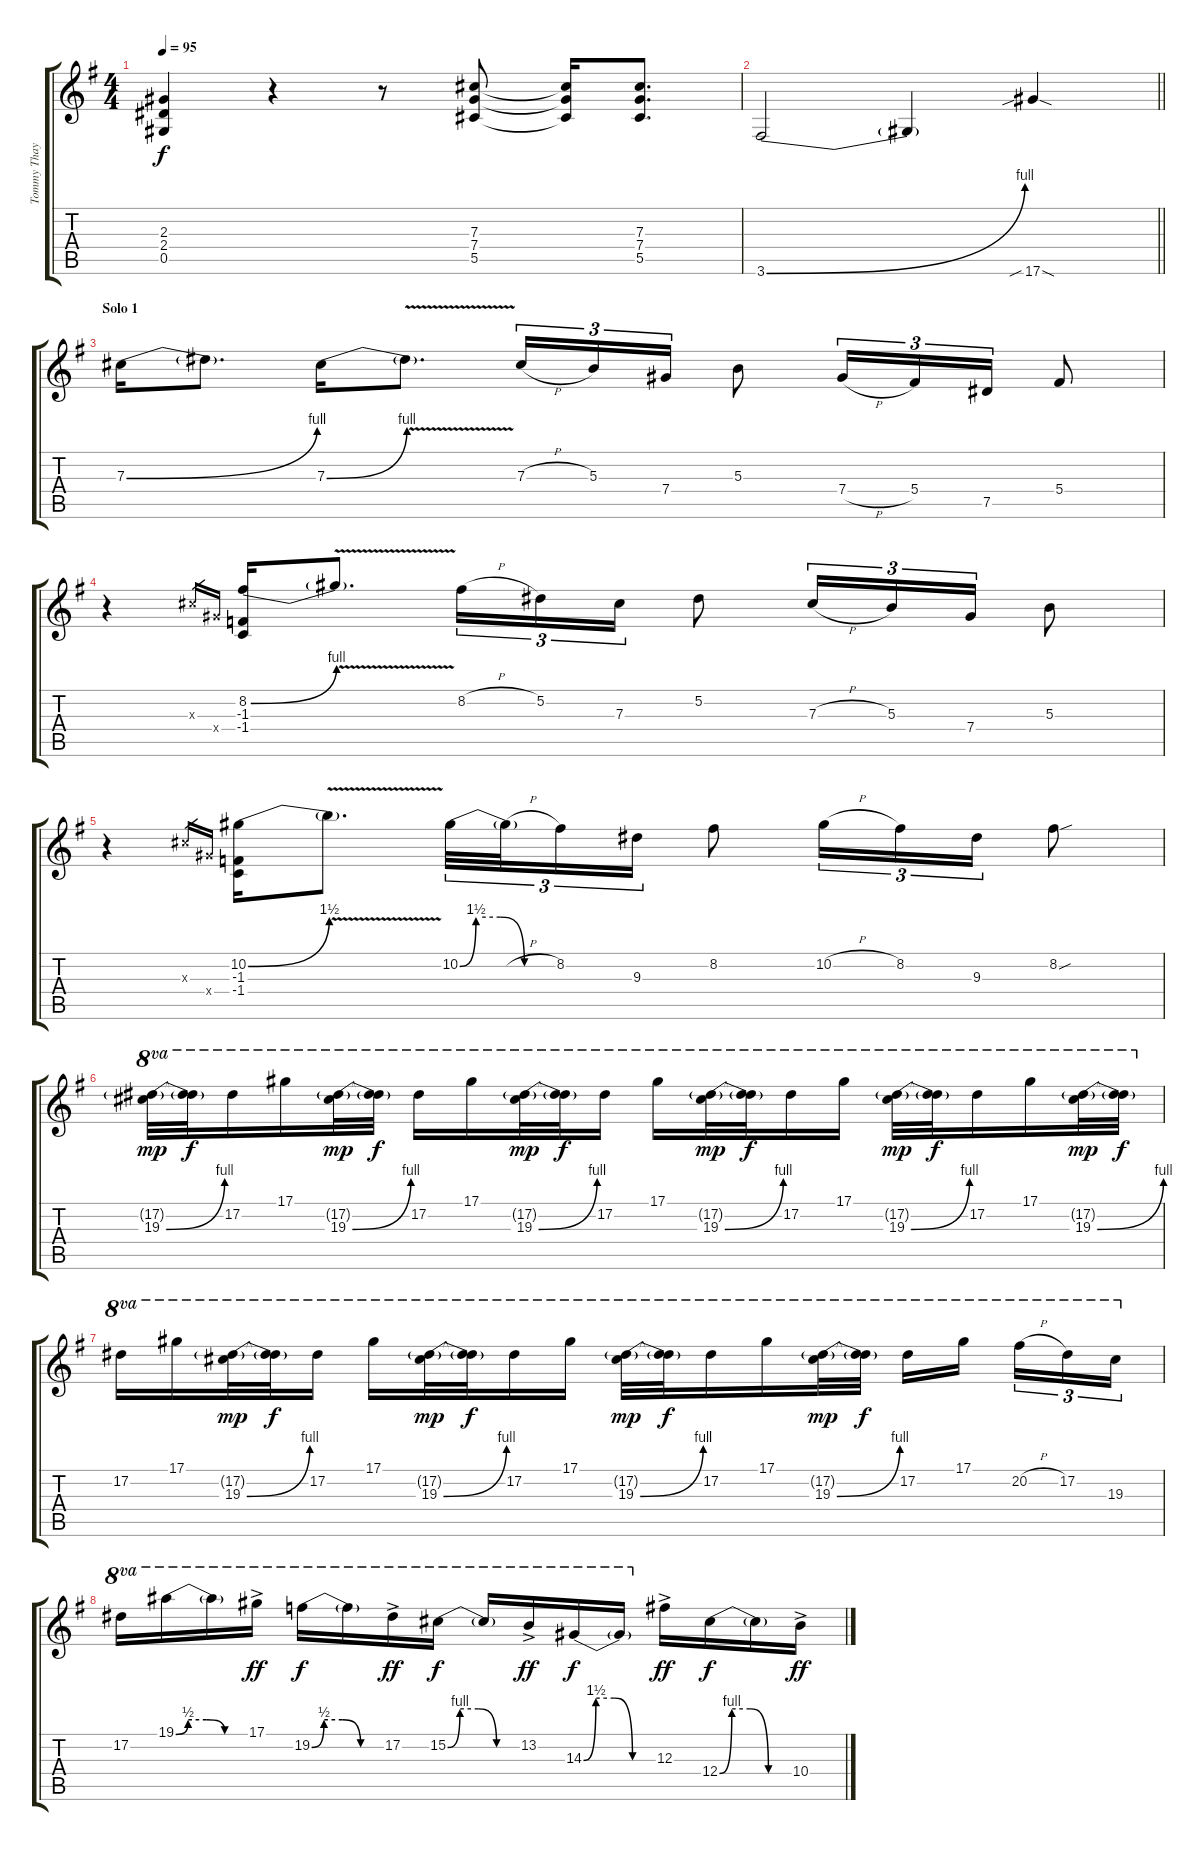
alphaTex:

\track ("Tommy Thayer" "Tommy Thay") {instrument overdrivenguitar}
\staff {score tabs}
\tuning (Eb4 Bb3 Gb3 Db3 Ab2 Eb2) {hide}
\ts (4 4)
\tempo 95
\clef g2
\ks eminor
(2.3 2.4 0.5).4{dy f} r.4 r.8 (7.3 7.4 5.5).8 (7.3{t} 7.4{t} 5.5{t}).16 (7.3 7.4 5.5).8{d} |
\barLineRight lightlight
3.6{be (bend 0 0 60 4)}.2 3.6{t}.4 17.6{sib sod}.4 |
\section ("" "Solo 1")
7.3{be (bend 0 0 60 4)}.16 7.3{t}.8{d} 7.3{be (bend 0 0 60 4)}.16 7.3{v t}.8{d} 7.3{h}.16{tu (3 2)} 5.3.16{tu (3 2)} 7.4.16{tu (3 2)} 5.3.8 7.4{h}.16{tu (3 2)} 5.4.16{tu (3 2)} 7.5.16{tu (3 2)} 5.4.8 |
r.4 7.3{x}.16{gr} 7.4{x}.16{gr} (8.2{be (bend 0 0 60 4)} -1.3 -1.4).16 8.2{v t}.8{d} 8.2{h}.16{tu (3 2)} 5.2.16{tu (3 2)} 7.3.16{tu (3 2)} 5.2.8 7.3{h}.16{tu (3 2)} 5.3.16{tu (3 2)} 7.4.16{tu (3 2)} 5.3.8 |
r.4 7.3{x}.16{gr} 7.4{x}.16{gr} (10.2{be (bend 0 0 60 6)} -1.3 -1.4).16 10.2{v t}.8{d} 10.2{be (custom 0 0 10 6 25 6 40 0 60 0)}.32{tu (3 2)} 10.2{h t}.32{tu (3 2)} 8.2.16{tu (3 2)} 9.3.16{tu (3 2)} 8.2.8 10.2{h}.16{tu (3 2)} 8.2.16{tu (3 2)} 9.3.16{tu (3 2)} 8.2{sou}.8 |
(17.2{g} 19.3{be (bend 0 0 60 4)}).32{ot 8va dy mp} (17.2{t} 19.3{t}).32{ot 8va dy f} 17.2.16{ot 8va} 17.1.16{ot 8va} (17.2{g} 19.3{be (bend 0 0 60 4)}).32{ot 8va dy mp} (17.2{t} 19.3{t}).32{ot 8va dy f} 17.2.16{ot 8va} 17.1.16{ot 8va} (17.2{g} 19.3{be (bend 0 0 60 4)}).32{ot 8va dy mp} (17.2{t} 19.3{t}).32{ot 8va dy f} 17.2.16{ot 8va} 17.1.16{ot 8va} (17.2{g} 19.3{be (bend 0 0 60 4)}).32{ot 8va dy mp} (17.2{t} 19.3{t}).32{ot 8va dy f} 17.2.16{ot 8va} 17.1.16{ot 8va} (17.2{g} 19.3{be (bend 0 0 60 4)}).32{ot 8va dy mp} (17.2{t} 19.3{t}).32{ot 8va dy f} 17.2.16{ot 8va} 17.1.16{ot 8va} (17.2{g} 19.3{be (bend 0 0 60 4)}).32{ot 8va dy mp} (17.2{t} 19.3{t}).32{ot 8va dy f} |
17.2.16{ot 8va} 17.1.16{ot 8va} (17.2{g} 19.3{be (bend 0 0 60 4)}).32{ot 8va dy mp} (17.2{t} 19.3{t}).32{ot 8va dy f} 17.2.16{ot 8va} 17.1.16{ot 8va} (17.2{g} 19.3{be (bend 0 0 60 4)}).32{ot 8va dy mp} (17.2{t} 19.3{t}).32{ot 8va dy f} 17.2.16{ot 8va} 17.1.16{ot 8va} (17.2{g} 19.3{be (bend 0 0 60 4)}).32{ot 8va dy mp} (17.2{t} 19.3{t}).32{ot 8va dy f} 17.2.16{ot 8va} 17.1.16{ot 8va} (17.2{g} 19.3{be (bend 0 0 60 4)}).32{ot 8va dy mp} (17.2{t} 19.3{t}).32{ot 8va dy f} 17.2.16{ot 8va} 17.1.16{ot 8va beam splitsecondary} 20.2{h}.16{tu (3 2) ot 8va} 17.2.16{tu (3 2) ot 8va} 19.3.16{tu (3 2) ot 8va} |
17.2.16{ot 8va} 19.1{be (custom 0 0 10 2 25 2 40 0 60 0)}.16{ot 8va} 19.1{t}.16{ot 8va} 17.1{ac}.16{ot 8va dy ff} 19.2{be (custom 0 0 10 2 25 2 40 0 60 0)}.16{ot 8va dy f} 19.2{t}.16{ot 8va} 17.2{ac}.16{ot 8va dy ff} 15.2{be (custom 0 0 10 4 25 4 40 0 60 0)}.16{ot 8va dy f} 15.2{t}.16{ot 8va} 13.2{ac}.16{ot 8va dy ff} 14.3{be (custom 0 0 10 6 25 6 40 0 60 0)}.16{ot 8va dy f} 14.3{t}.16{ot 8va} 12.3{ac}.16{dy ff} 12.4{be (custom 0 0 10 4 25 4 40 0 60 0)}.16{dy f} 12.4{t}.16 10.4{ac}.16{dy ff}
